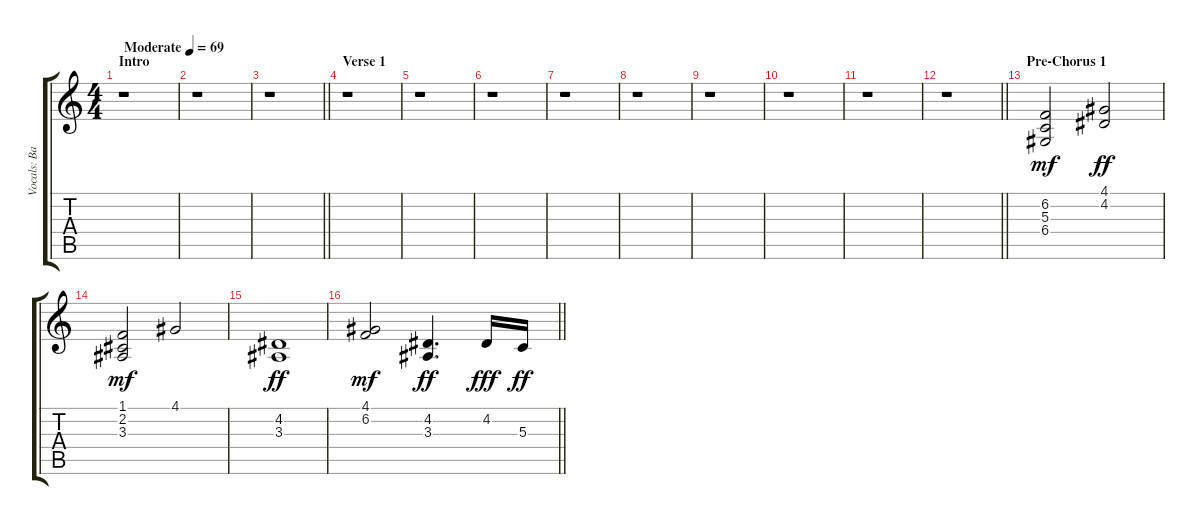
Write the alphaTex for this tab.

\track ("Vocals: Backing" "Vocals: Ba") {instrument choiraahs}
\staff {score tabs}
\tuning (E4 B3 G3 D3 A2 E2) {hide}
\ts (4 4)
\section ("" "Intro")
\tempo (69 "Moderate")
\clef g2
\ks c
r.1{dy mf instrument choiraahs} |
r.1 |
\barLineRight lightlight
r.1 |
\section ("" "Verse 1")
r.1 |
r.1 |
r.1 |
r.1 |
r.1 |
r.1 |
r.1 |
r.1 |
\barLineRight lightlight
r.1 |
\section ("" "Pre-Chorus 1")
(6.2 5.3 6.4).2 (4.1 4.2).2{dy ff} |
(1.1 2.2 3.3).2{dy mf} 4.1.2 |
(4.2 3.3).1{dy ff} |
\barLineRight lightlight
(4.1 6.2).2{dy mf} (4.2 3.3).4{d dy ff} 4.2.16{dy fff} 5.3.16{dy ff}
